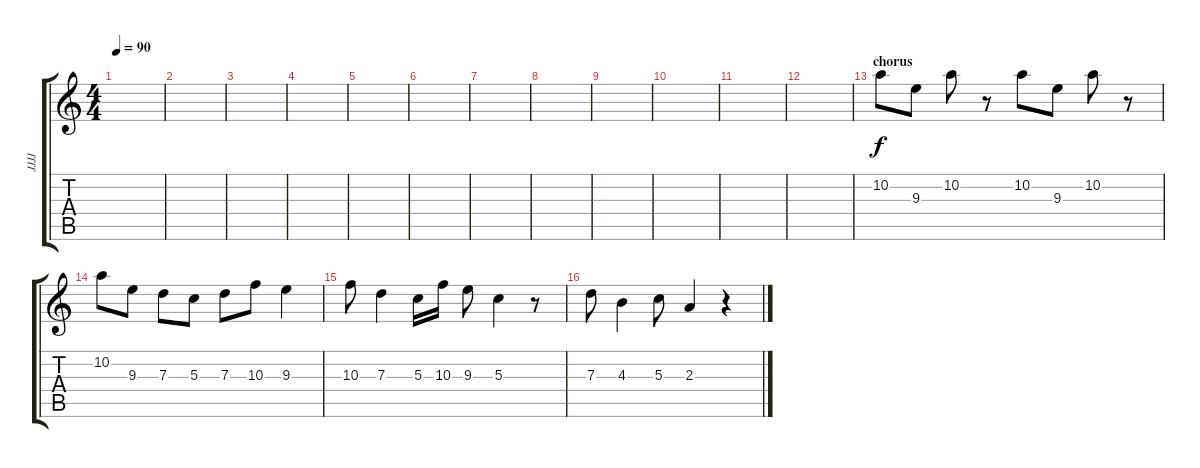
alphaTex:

\track ("JJJJ" "JJJJ") {instrument electricguitarclean}
\staff {score tabs}
\tuning (E4 B3 G3 D3 A2 E2) {hide}
\ts (4 4)
\tempo 90
\clef g2
\ks c
|
|
|
|
|
|
|
|
|
|
|
|
\section ("" "chorus")
10.2.8 9.3.8 10.2.8 r.8 10.2.8 9.3.8 10.2.8 r.8 |
10.2.8 9.3.8 7.3.8 5.3.8 7.3.8 10.3.8 9.3.4 |
10.3.8 7.3.4 5.3.16 10.3.16 9.3.8 5.3.4 r.8 |
7.3.8 4.3.4 5.3.8 2.3.4 r.4
